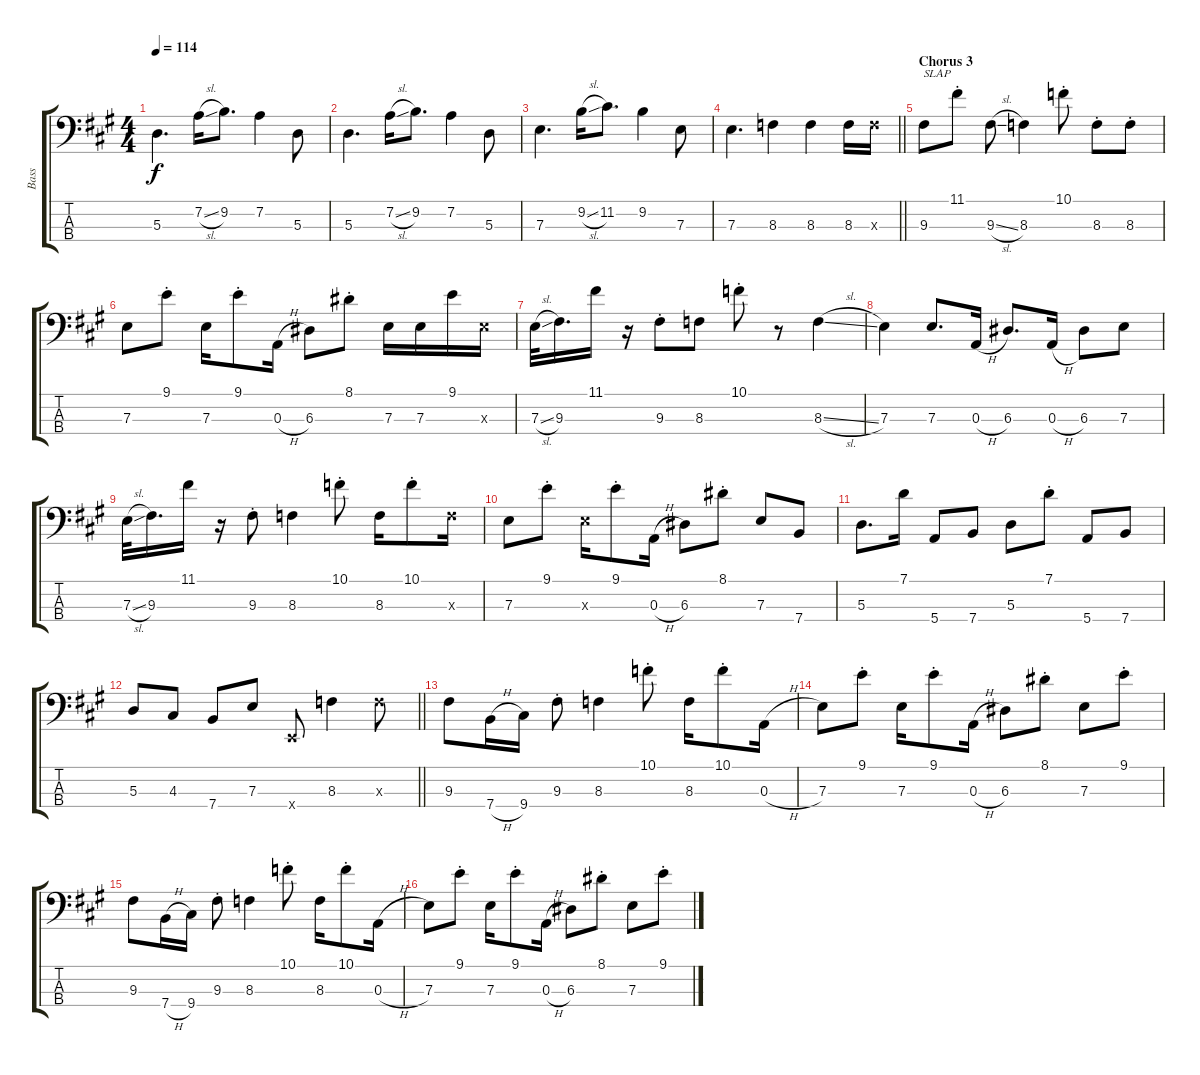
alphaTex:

\track ("Bass" "Bass") {instrument slapbass1}
\staff {score tabs}
\tuning (G2 D2 A1 E1) {hide}
\ts (4 4)
\tempo 114
\clef f4
\ks a
5.3.4{d dy f} 7.2{sl}.16 9.2.8{d} 7.2.4 5.3.8 |
5.3.4{d} 7.2{sl}.16 9.2.8{d} 7.2.4 5.3.8 |
7.3.4{d} 9.2{sl}.16 11.2.8{d} 9.2.4 7.3.8 |
\barLineRight lightlight
7.3.4{d} 8.3.4 8.3.4 8.3.16 8.3{x}.16 |
\section ("" "Chorus 3")
9.3.8{txt "SLAP"} 11.1{st}.8 9.3{sl}.8 8.3.4 10.1{st}.8 8.3{st}.8 8.3{st}.8 |
7.3.8 9.1{st}.8 7.3.16 9.1{st}.8 0.3{h}.16 6.3.8 8.1{st}.8 7.3.16 7.3.16 9.1.16 7.3{x}.16 |
7.3{sl}.32 9.3.16{d} 11.1.16 r.16 9.3{st}.8 8.3.8 10.1{st}.8 r.8 8.3{sl}.4 |
7.3.4 7.3.8{d} 0.3{h}.16 6.3.8{d} 0.3{h}.16 6.3.8 7.3.8 |
7.3{sl}.32 9.3.16{d} 11.1.16 r.16 9.3{st}.8 8.3.4 10.1{st}.8 8.3.16 10.1{st}.8 8.3{x}.16 |
7.3.8 9.1{st}.8 7.3{x}.16 9.1{st}.8 0.3{h}.16 6.3.8 8.1{st}.8 7.3.8 7.4.8 |
5.3.8{d} 7.1.16 5.4.8 7.4.8 5.3.8 7.1{st}.8 5.4.8 7.4.8 |
\barLineRight lightlight
5.3.8 4.3.8 7.4.8 7.3.8 0.4{x}.8 8.3.4 8.3{x}.8 |
9.3.8 7.4{h}.16 9.4.16 9.3{st}.8 8.3.4 10.1{st}.8 8.3.16 10.1{st}.8 0.3{h}.16 |
7.3.8 9.1{st}.8 7.3.16 9.1{st}.8 0.3{h}.16 6.3.8 8.1{st}.8 7.3.8 9.1{st}.8 |
9.3.8 7.4{h}.16 9.4.16 9.3{st}.8 8.3.4 10.1{st}.8 8.3.16 10.1{st}.8 0.3{h}.16 |
7.3.8 9.1{st}.8 7.3.16 9.1{st}.8 0.3{h}.16 6.3.8 8.1{st}.8 7.3.8 9.1{st}.8
